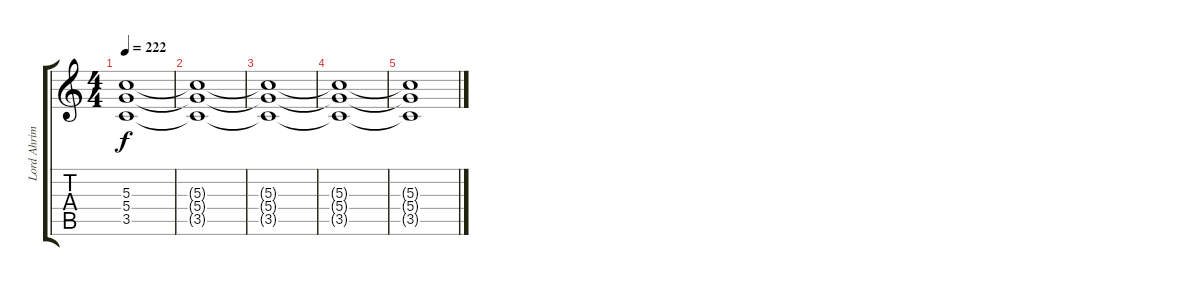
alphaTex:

\track ("Lord Ahriman" "Lord Ahrim") {instrument distortionguitar}
\staff {score tabs}
\tuning (E4 B3 G3 D3 A2 E2) {hide}
\ts (4 4)
\tempo 222
\clef g2
\ks c
(5.3{t} 5.4{t} 3.5{t}).1{dy f} |
(5.3{t} 5.4{t} 3.5{t}).1{volume 11} |
(5.3{t} 5.4{t} 3.5{t}).1 |
(5.3{t} 5.4{t} 3.5{t}).1{volume 10} |
(5.3{t} 5.4{t} 3.5{t}).1
